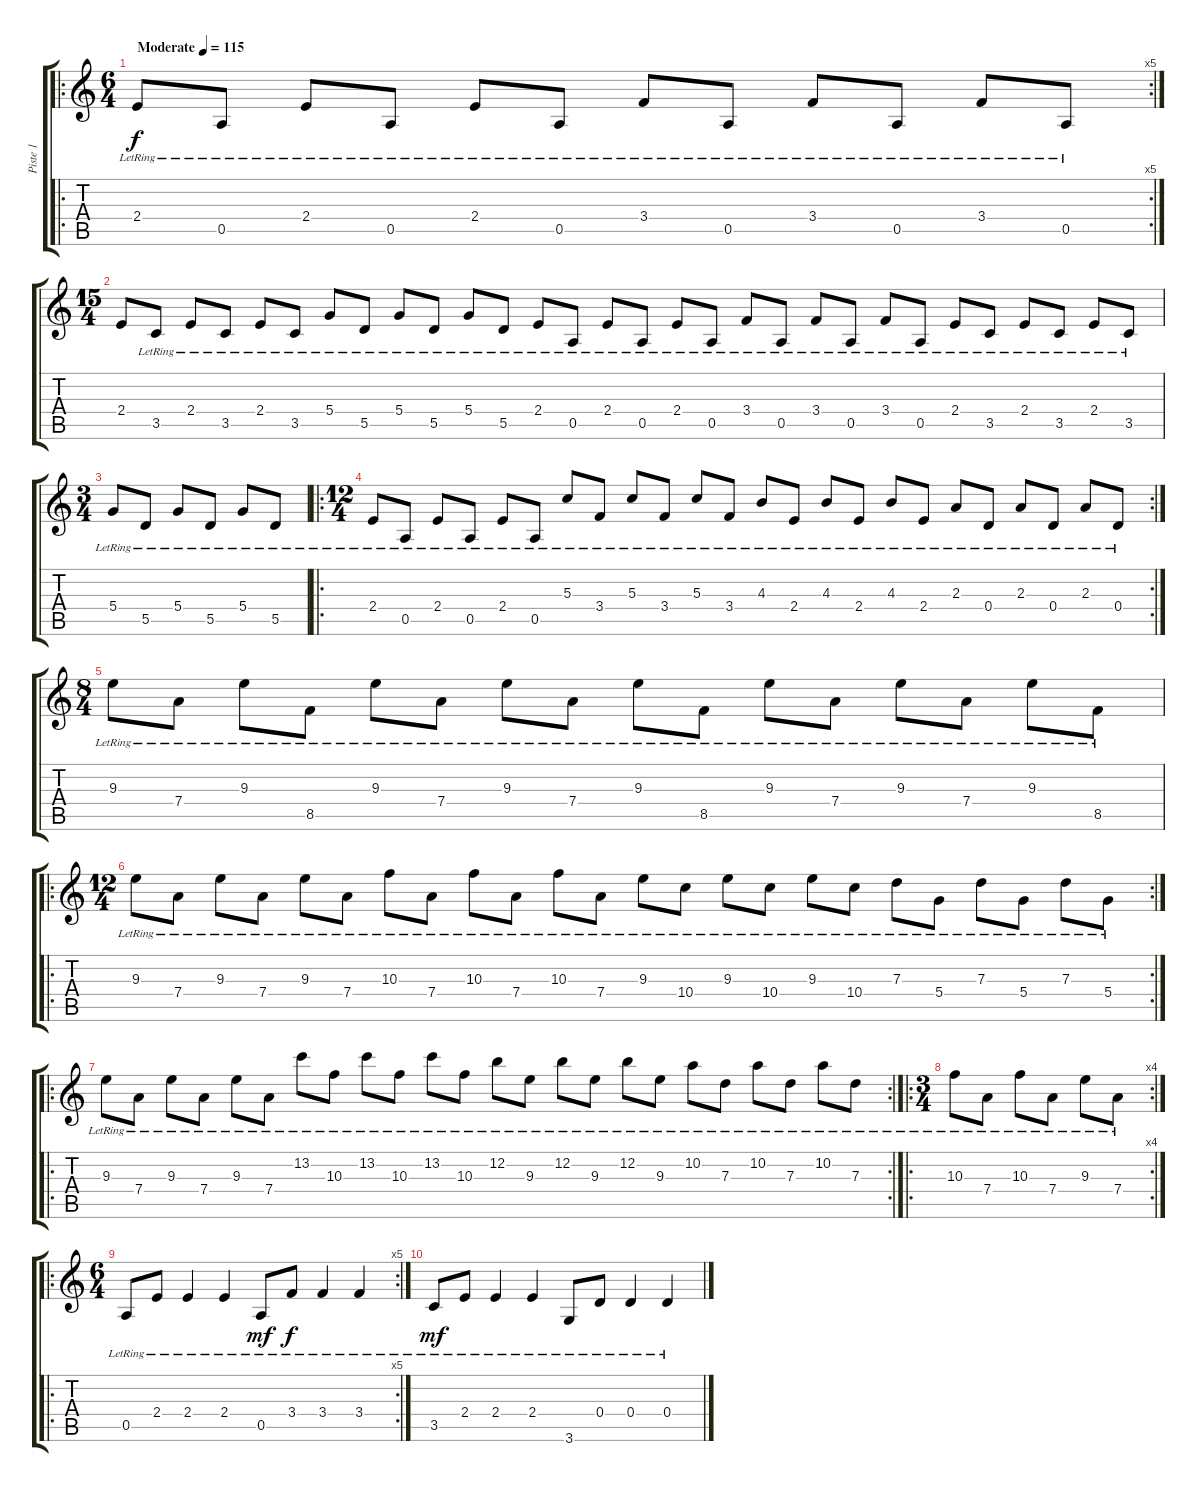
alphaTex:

\track ("Piste 1" "Piste 1") {instrument acousticguitarsteel}
\staff {score tabs}
\tuning (C4 B3 G3 D3 A2 E2) {hide}
\ro
\rc 5
\ts (6 4)
\tempo (115 "Moderate")
\clef g2
\ks c
2.4{lr}.8{dy f instrument acousticguitarsteel} 0.5{lr}.8 2.4{lr}.8 0.5{lr}.8 2.4{lr}.8 0.5{lr}.8 3.4{lr}.8 0.5{lr}.8 3.4{lr}.8 0.5{lr}.8 3.4{lr}.8 0.5{lr}.8 |
\ts (15 4)
2.4.8 3.5{lr}.8 2.4{lr}.8 3.5{lr}.8 2.4{lr}.8 3.5{lr}.8 5.4{lr}.8 5.5{lr}.8 5.4{lr}.8 5.5{lr}.8 5.4{lr}.8 5.5{lr}.8 2.4{lr}.8 0.5{lr}.8 2.4{lr}.8 0.5{lr}.8 2.4{lr}.8 0.5{lr}.8 3.4{lr}.8 0.5{lr}.8 3.4{lr}.8 0.5{lr}.8 3.4{lr}.8 0.5{lr}.8 2.4{lr}.8 3.5{lr}.8 2.4{lr}.8 3.5{lr}.8 2.4{lr}.8 3.5{lr}.8 |
\ts (3 4)
5.4{lr}.8 5.5{lr}.8 5.4{lr}.8 5.5{lr}.8 5.4{lr}.8 5.5{lr}.8 |
\ro
\rc 2
\ts (12 4)
2.4{lr}.8 0.5{lr}.8 2.4{lr}.8 0.5{lr}.8 2.4{lr}.8 0.5{lr}.8 5.3{lr}.8 3.4{lr}.8 5.3{lr}.8 3.4{lr}.8 5.3{lr}.8 3.4{lr}.8 4.3{lr}.8 2.4{lr}.8 4.3{lr}.8 2.4{lr}.8 4.3{lr}.8 2.4{lr}.8 2.3{lr}.8 0.4{lr}.8 2.3{lr}.8 0.4{lr}.8 2.3{lr}.8 0.4{lr}.8 |
\ts (8 4)
9.3{lr}.8 7.4{lr}.8 9.3{lr}.8 8.5{lr}.8 9.3{lr}.8 7.4{lr}.8 9.3{lr}.8 7.4{lr}.8 9.3{lr}.8 8.5{lr}.8 9.3{lr}.8 7.4{lr}.8 9.3{lr}.8 7.4{lr}.8 9.3{lr}.8 8.5{lr}.8 |
\ro
\rc 2
\ts (12 4)
9.3{lr}.8 7.4{lr}.8 9.3{lr}.8 7.4{lr}.8 9.3{lr}.8 7.4{lr}.8 10.3{lr}.8 7.4{lr}.8 10.3{lr}.8 7.4{lr}.8 10.3{lr}.8 7.4{lr}.8 9.3{lr}.8 10.4{lr}.8 9.3{lr}.8 10.4{lr}.8 9.3{lr}.8 10.4{lr}.8 7.3{lr}.8 5.4{lr}.8 7.3{lr}.8 5.4{lr}.8 7.3{lr}.8 5.4{lr}.8 |
\ro
\rc 2
9.3{lr}.8 7.4{lr}.8 9.3{lr}.8 7.4{lr}.8 9.3{lr}.8 7.4{lr}.8 13.2{lr}.8 10.3{lr}.8 13.2{lr}.8 10.3{lr}.8 13.2{lr}.8 10.3{lr}.8 12.2{lr}.8 9.3{lr}.8 12.2{lr}.8 9.3{lr}.8 12.2{lr}.8 9.3{lr}.8 10.2{lr}.8 7.3{lr}.8 10.2{lr}.8 7.3{lr}.8 10.2{lr}.8 7.3{lr}.8 |
\ro
\rc 4
\ts (3 4)
10.3{lr}.8 7.4{lr}.8 10.3{lr}.8 7.4{lr}.8 9.3{lr}.8 7.4{lr}.8 |
\ro
\rc 5
\ts (6 4)
0.5{lr}.8 2.4{lr}.8 2.4{lr}.4 2.4{lr}.4 0.5{lr}.8{dy mf} 3.4{lr}.8{dy f} 3.4{lr}.4 3.4{lr}.4 |
3.5{lr}.8{dy mf} 2.4{lr}.8 2.4{lr}.4 2.4{lr}.4 3.6{lr}.8 0.4{lr}.8 0.4{lr}.4 0.4{lr}.4
